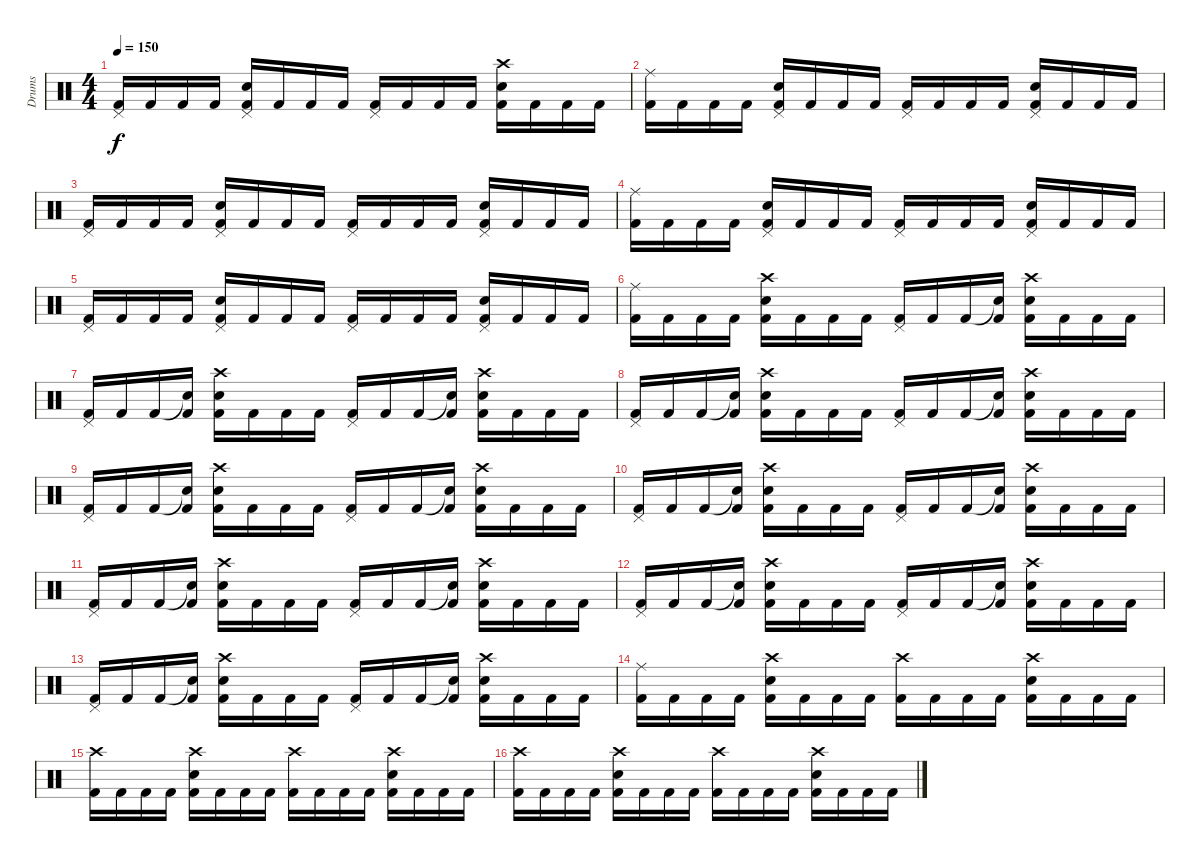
\track ("Drums" "Drums") {instrument percussion}
\staff {score}
\articulation defaults
\ts (4 4)
\tempo 150
\clef neutral
\ks c
("Pedal Hi-Hat (hit)" "Kick (hit) 2").16{dy f} "Kick (hit) 2".16 "Kick (hit) 2".16 "Kick (hit) 2".16 ("Pedal Hi-Hat (hit)" "Electric Snare (hit)" "Kick (hit) 2").16 "Kick (hit) 2".16 "Kick (hit) 2".16 "Kick (hit) 2".16 ("Pedal Hi-Hat (hit)" "Kick (hit) 2").16 "Kick (hit) 2".16 "Kick (hit) 2".16 "Kick (hit) 2".16 ("Crash high (hit)" "Electric Snare (hit)" "Kick (hit) 2").16 "Kick (hit) 2".16 "Kick (hit) 2".16 "Kick (hit) 2".16 |
("Ride (middle)" "Kick (hit) 2").16 "Kick (hit) 2".16 "Kick (hit) 2".16 "Kick (hit) 2".16 ("Pedal Hi-Hat (hit)" "Electric Snare (hit)" "Kick (hit) 2").16 "Kick (hit) 2".16 "Kick (hit) 2".16 "Kick (hit) 2".16 ("Pedal Hi-Hat (hit)" "Kick (hit) 2").16 "Kick (hit) 2".16 "Kick (hit) 2".16 "Kick (hit) 2".16 ("Pedal Hi-Hat (hit)" "Electric Snare (hit)" "Kick (hit) 2").16 "Kick (hit) 2".16 "Kick (hit) 2".16 "Kick (hit) 2".16 |
("Pedal Hi-Hat (hit)" "Kick (hit) 2").16 "Kick (hit) 2".16 "Kick (hit) 2".16 "Kick (hit) 2".16 ("Pedal Hi-Hat (hit)" "Electric Snare (hit)" "Kick (hit) 2").16 "Kick (hit) 2".16 "Kick (hit) 2".16 "Kick (hit) 2".16 ("Pedal Hi-Hat (hit)" "Kick (hit) 2").16 "Kick (hit) 2".16 "Kick (hit) 2".16 "Kick (hit) 2".16 ("Pedal Hi-Hat (hit)" "Electric Snare (hit)" "Kick (hit) 2").16 "Kick (hit) 2".16 "Kick (hit) 2".16 "Kick (hit) 2".16 |
("Ride (middle)" "Kick (hit) 2").16 "Kick (hit) 2".16 "Kick (hit) 2".16 "Kick (hit) 2".16 ("Pedal Hi-Hat (hit)" "Electric Snare (hit)" "Kick (hit) 2").16 "Kick (hit) 2".16 "Kick (hit) 2".16 "Kick (hit) 2".16 ("Pedal Hi-Hat (hit)" "Kick (hit) 2").16 "Kick (hit) 2".16 "Kick (hit) 2".16 "Kick (hit) 2".16 ("Pedal Hi-Hat (hit)" "Electric Snare (hit)" "Kick (hit) 2").16 "Kick (hit) 2".16 "Kick (hit) 2".16 "Kick (hit) 2".16 |
("Pedal Hi-Hat (hit)" "Kick (hit) 2").16 "Kick (hit) 2".16 "Kick (hit) 2".16 "Kick (hit) 2".16 ("Pedal Hi-Hat (hit)" "Electric Snare (hit)" "Kick (hit) 2").16 "Kick (hit) 2".16 "Kick (hit) 2".16 "Kick (hit) 2".16 ("Pedal Hi-Hat (hit)" "Kick (hit) 2").16 "Kick (hit) 2".16 "Kick (hit) 2".16 "Kick (hit) 2".16 ("Pedal Hi-Hat (hit)" "Electric Snare (hit)" "Kick (hit) 2").16 "Kick (hit) 2".16 "Kick (hit) 2".16 "Kick (hit) 2".16 |
("Ride (middle)" "Kick (hit) 2").16 "Kick (hit) 2".16 "Kick (hit) 2".16 "Kick (hit) 2".16 ("Crash high (hit)" "Electric Snare (hit)" "Kick (hit) 2").16 "Kick (hit) 2".16 "Kick (hit) 2".16 "Kick (hit) 2".16 ("Pedal Hi-Hat (hit)" "Kick (hit) 2").16 "Kick (hit) 2".16 "Kick (hit) 2".16 ("Snare (hit)"{t} "Kick (hit) 2").16 ("Crash high (hit)" "Electric Snare (hit)" "Kick (hit) 2").16 "Kick (hit) 2".16 "Kick (hit) 2".16 "Kick (hit) 2".16 |
("Pedal Hi-Hat (hit)" "Kick (hit) 2").16 "Kick (hit) 2".16 "Kick (hit) 2".16 ("Snare (hit)"{t} "Kick (hit) 2").16 ("Crash high (hit)" "Electric Snare (hit)" "Kick (hit) 2").16 "Kick (hit) 2".16 "Kick (hit) 2".16 "Kick (hit) 2".16 ("Pedal Hi-Hat (hit)" "Kick (hit) 2").16 "Kick (hit) 2".16 "Kick (hit) 2".16 ("Snare (hit)"{t} "Kick (hit) 2").16 ("Crash high (hit)" "Electric Snare (hit)" "Kick (hit) 2").16 "Kick (hit) 2".16 "Kick (hit) 2".16 "Kick (hit) 2".16 |
("Pedal Hi-Hat (hit)" "Kick (hit) 2").16 "Kick (hit) 2".16 "Kick (hit) 2".16 ("Snare (hit)"{t} "Kick (hit) 2").16 ("Crash high (hit)" "Electric Snare (hit)" "Kick (hit) 2").16 "Kick (hit) 2".16 "Kick (hit) 2".16 "Kick (hit) 2".16 ("Pedal Hi-Hat (hit)" "Kick (hit) 2").16 "Kick (hit) 2".16 "Kick (hit) 2".16 ("Snare (hit)"{t} "Kick (hit) 2").16 ("Crash high (hit)" "Electric Snare (hit)" "Kick (hit) 2").16 "Kick (hit) 2".16 "Kick (hit) 2".16 "Kick (hit) 2".16 |
("Pedal Hi-Hat (hit)" "Kick (hit) 2").16 "Kick (hit) 2".16 "Kick (hit) 2".16 ("Snare (hit)"{t} "Kick (hit) 2").16 ("Crash high (hit)" "Electric Snare (hit)" "Kick (hit) 2").16 "Kick (hit) 2".16 "Kick (hit) 2".16 "Kick (hit) 2".16 ("Pedal Hi-Hat (hit)" "Kick (hit) 2").16 "Kick (hit) 2".16 "Kick (hit) 2".16 ("Snare (hit)"{t} "Kick (hit) 2").16 ("Crash high (hit)" "Electric Snare (hit)" "Kick (hit) 2").16 "Kick (hit) 2".16 "Kick (hit) 2".16 "Kick (hit) 2".16 |
("Pedal Hi-Hat (hit)" "Kick (hit) 2").16 "Kick (hit) 2".16 "Kick (hit) 2".16 ("Snare (hit)"{t} "Kick (hit) 2").16 ("Crash high (hit)" "Electric Snare (hit)" "Kick (hit) 2").16 "Kick (hit) 2".16 "Kick (hit) 2".16 "Kick (hit) 2".16 ("Pedal Hi-Hat (hit)" "Kick (hit) 2").16 "Kick (hit) 2".16 "Kick (hit) 2".16 ("Snare (hit)"{t} "Kick (hit) 2").16 ("Crash high (hit)" "Electric Snare (hit)" "Kick (hit) 2").16 "Kick (hit) 2".16 "Kick (hit) 2".16 "Kick (hit) 2".16 |
("Pedal Hi-Hat (hit)" "Kick (hit) 2").16 "Kick (hit) 2".16 "Kick (hit) 2".16 ("Snare (hit)"{t} "Kick (hit) 2").16 ("Crash high (hit)" "Electric Snare (hit)" "Kick (hit) 2").16 "Kick (hit) 2".16 "Kick (hit) 2".16 "Kick (hit) 2".16 ("Pedal Hi-Hat (hit)" "Kick (hit) 2").16 "Kick (hit) 2".16 "Kick (hit) 2".16 ("Snare (hit)"{t} "Kick (hit) 2").16 ("Crash high (hit)" "Electric Snare (hit)" "Kick (hit) 2").16 "Kick (hit) 2".16 "Kick (hit) 2".16 "Kick (hit) 2".16 |
("Pedal Hi-Hat (hit)" "Kick (hit) 2").16 "Kick (hit) 2".16 "Kick (hit) 2".16 ("Snare (hit)"{t} "Kick (hit) 2").16 ("Crash high (hit)" "Electric Snare (hit)" "Kick (hit) 2").16 "Kick (hit) 2".16 "Kick (hit) 2".16 "Kick (hit) 2".16 ("Pedal Hi-Hat (hit)" "Kick (hit) 2").16 "Kick (hit) 2".16 "Kick (hit) 2".16 ("Snare (hit)"{t} "Kick (hit) 2").16 ("Crash high (hit)" "Electric Snare (hit)" "Kick (hit) 2").16 "Kick (hit) 2".16 "Kick (hit) 2".16 "Kick (hit) 2".16 |
("Pedal Hi-Hat (hit)" "Kick (hit) 2").16 "Kick (hit) 2".16 "Kick (hit) 2".16 ("Snare (hit)"{t} "Kick (hit) 2").16 ("Crash high (hit)" "Electric Snare (hit)" "Kick (hit) 2").16 "Kick (hit) 2".16 "Kick (hit) 2".16 "Kick (hit) 2".16 ("Pedal Hi-Hat (hit)" "Kick (hit) 2").16 "Kick (hit) 2".16 "Kick (hit) 2".16 ("Snare (hit)"{t} "Kick (hit) 2").16 ("Crash high (hit)" "Electric Snare (hit)" "Kick (hit) 2").16 "Kick (hit) 2".16 "Kick (hit) 2".16 "Kick (hit) 2".16 |
("Ride (middle)" "Kick (hit) 2").16 "Kick (hit) 2".16 "Kick (hit) 2".16 "Kick (hit) 2".16 ("Crash high (hit)" "Electric Snare (hit)" "Kick (hit) 2").16 "Kick (hit) 2".16 "Kick (hit) 2".16 "Kick (hit) 2".16 ("Crash high (hit)" "Kick (hit) 2").16 "Kick (hit) 2".16 "Kick (hit) 2".16 "Kick (hit) 2".16 ("Crash high (hit)" "Electric Snare (hit)" "Kick (hit) 2").16 "Kick (hit) 2".16 "Kick (hit) 2".16 "Kick (hit) 2".16 |
("Crash high (hit)" "Kick (hit) 2").16 "Kick (hit) 2".16 "Kick (hit) 2".16 "Kick (hit) 2".16 ("Crash high (hit)" "Electric Snare (hit)" "Kick (hit) 2").16 "Kick (hit) 2".16 "Kick (hit) 2".16 "Kick (hit) 2".16 ("Crash high (hit)" "Kick (hit) 2").16 "Kick (hit) 2".16 "Kick (hit) 2".16 "Kick (hit) 2".16 ("Crash high (hit)" "Electric Snare (hit)" "Kick (hit) 2").16 "Kick (hit) 2".16 "Kick (hit) 2".16 "Kick (hit) 2".16 |
("Crash high (hit)" "Kick (hit) 2").16 "Kick (hit) 2".16 "Kick (hit) 2".16 "Kick (hit) 2".16 ("Crash high (hit)" "Electric Snare (hit)" "Kick (hit) 2").16 "Kick (hit) 2".16 "Kick (hit) 2".16 "Kick (hit) 2".16 ("Crash high (hit)" "Kick (hit) 2").16 "Kick (hit) 2".16 "Kick (hit) 2".16 "Kick (hit) 2".16 ("Crash high (hit)" "Electric Snare (hit)" "Kick (hit) 2").16 "Kick (hit) 2".16 "Kick (hit) 2".16 "Kick (hit) 2".16
